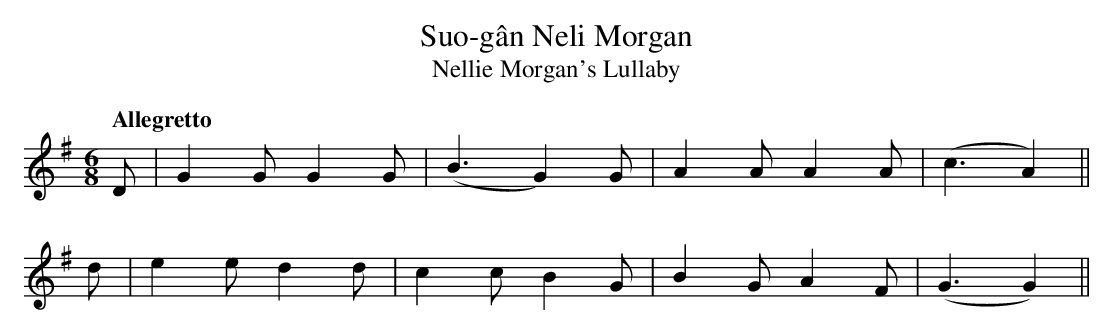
X:1
T:Suo-gân Neli Morgan
T:Nellie Morgan's Lullaby
M:6/8
L:1/8
Q:"Allegretto"
K:G
D|G2G G2G|(B3G2)G|A2A A2A|(c3 A2)||
d|e2e d2d|c2c B2G|B2G A2F|(G3 G2)||
